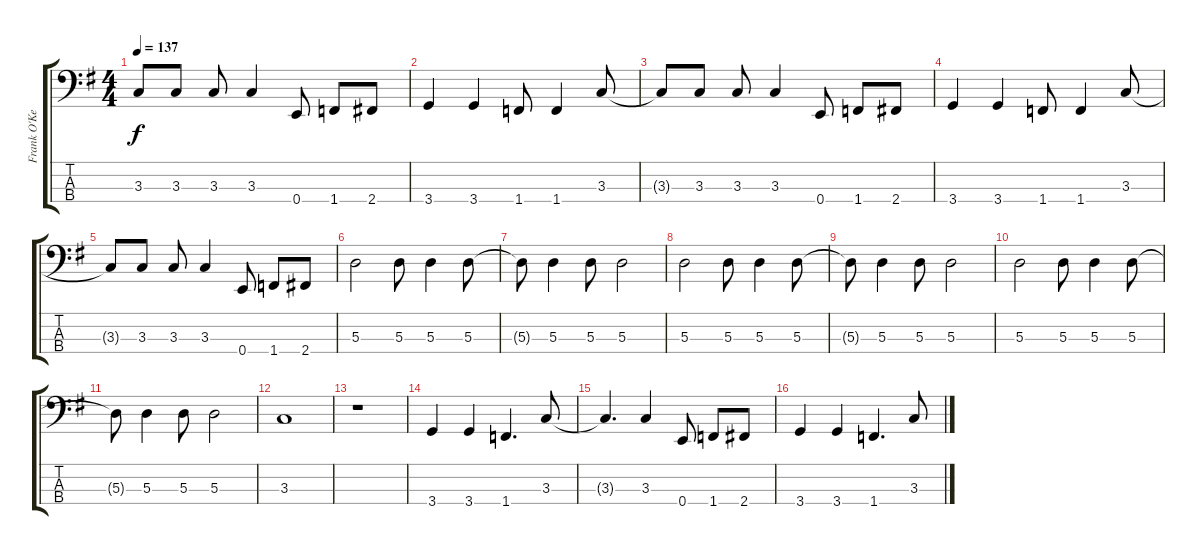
\track ("Frank O'Keefe Bass" "Frank O'Ke") {instrument electricbassfinger}
\staff {score tabs}
\tuning (G2 D2 A1 E1) {hide}
\ts (4 4)
\tempo 137
\clef f4
\ks g
3.3{t}.8{dy f} 3.3.8 3.3.8 3.3.4 0.4.8 1.4.8 2.4.8 |
3.4.4 3.4.4 1.4.8 1.4.4 3.3.8 |
3.3{t}.8 3.3.8 3.3.8 3.3.4 0.4.8 1.4.8 2.4.8 |
3.4.4 3.4.4 1.4.8 1.4.4 3.3.8 |
3.3{t}.8 3.3.8 3.3.8 3.3.4 0.4.8 1.4.8 2.4.8 |
5.3.2 5.3.8 5.3.4 5.3.8 |
5.3{t}.8 5.3.4 5.3.8 5.3.2 |
5.3.2 5.3.8 5.3.4 5.3.8 |
5.3{t}.8 5.3.4 5.3.8 5.3.2 |
5.3.2 5.3.8 5.3.4 5.3.8 |
5.3{t}.8 5.3.4 5.3.8 5.3.2 |
3.3.1 |
r.1 |
3.4.4 3.4.4 1.4.4{d} 3.3.8 |
3.3{t}.4{d} 3.3.4 0.4.8 1.4.8 2.4.8 |
3.4.4 3.4.4 1.4.4{d} 3.3.8
